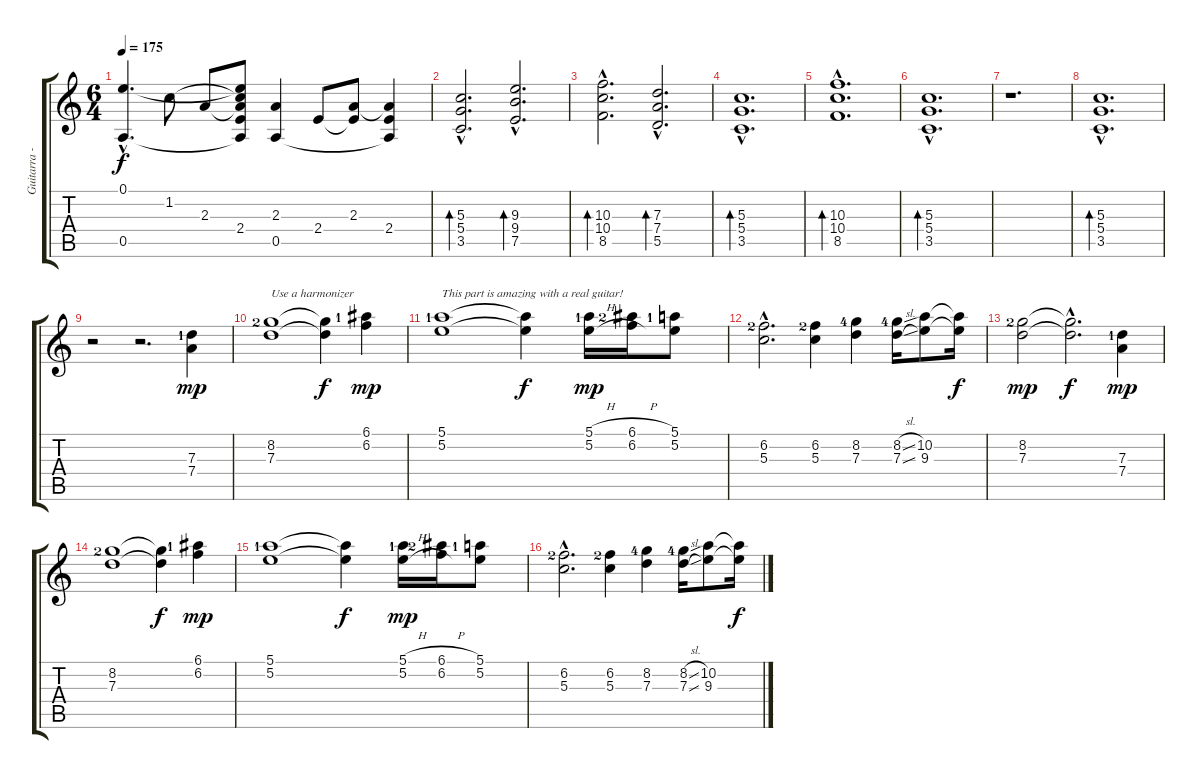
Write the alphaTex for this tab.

\track ("Guitarra - Guitar" "Guitarra -") {instrument distortionguitar}
\staff {score tabs}
\tuning (E4 B3 G3 D3 A2 E2) {hide}
\ts (6 4)
\tempo 175
\clef g2
\ks c
(0.1{hac} 0.5{hac}).4{d dy f} 1.2.8 2.3.8 (0.1{t} 1.2{t} 2.3{t} 2.4 0.5{t}).8 (2.3 0.5).4 2.4.8 (2.3 2.4{t}).8 (2.3{t} 2.4 0.5{t}).4 |
\section ("" "")
(5.3{hac} 5.4{hac} 3.5{hac}).2{d bd 240 volume 10 instrument acousticguitarsteel} (9.3{hac} 9.4{hac} 7.5{hac}).2{d bd 240} |
(10.3{hac} 10.4{hac} 8.5{hac}).2{d bd 240} (7.3{hac} 7.4{hac} 5.5{hac}).2{d bd 240} |
(5.3{hac} 5.4{hac} 3.5{hac}).1{d bd 240} |
(10.3{hac} 10.4{hac} 8.5{hac}).1{d bd 240} |
(5.3{hac} 5.4{hac} 3.5{hac}).1{d bd 240} |
r.1{d} |
(5.3{hac} 5.4{hac} 3.5{hac}).1{d bd 240} |
\section ("" "")
r.2 r.2{d} (7.3{lf 2} 7.4).4{dy mp volume 13 instrument distortionguitar} |
(8.2{lf 3} 7.3).1{txt "Use a harmonizer"} (8.2{t} 7.3{t}).4{dy f} (6.1{lf 2} 6.2).4{dy mp} |
(5.1{lf 2} 5.2).1{txt "This part is amazing with a real guitar!"} (5.1{t} 5.2{t}).4{dy f} (5.1{h lf 2} 5.2{h}).16{dy mp} (6.1{h lf 3} 6.2{h}).16 (5.1{lf 2} 5.2).8 |
(6.2{hac lf 3} 5.3{hac}).2{d} (6.2{lf 3} 5.3).4 (8.2{lf 5} 7.3).4 (8.2{sl lf 5} 7.3{sl}).16 (10.2 9.3).8 (10.2{t} 9.3{t}).16{dy f} |
(8.2{lf 3} 7.3).2{dy mp} (8.2{hac t} 7.3{hac t}).2{d dy f} (7.3{lf 2} 7.4).4{dy mp} |
(8.2{lf 3} 7.3).1 (8.2{t} 7.3{t}).4{dy f} (6.1{lf 2} 6.2).4{dy mp} |
(5.1{lf 2} 5.2).1 (5.1{t} 5.2{t}).4{dy f} (5.1{h lf 2} 5.2{h}).16{dy mp} (6.1{h lf 3} 6.2{h}).16 (5.1{lf 2} 5.2).8 |
(6.2{hac lf 3} 5.3{hac}).2{d} (6.2{lf 3} 5.3).4 (8.2{lf 5} 7.3).4 (8.2{sl lf 5} 7.3{sl}).16 (10.2 9.3).8 (10.2{t} 9.3{t}).16{dy f}
